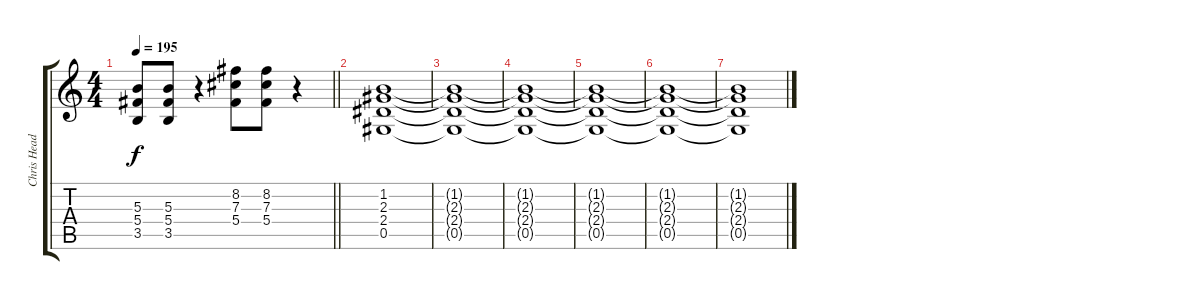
\track ("Chris Head" "Chris Head") {instrument distortionguitar}
\staff {score tabs}
\tuning (Eb4 Bb3 Gb3 Db3 Ab2 Eb2) {hide}
\ts (4 4)
\tempo 195
\clef g2
\barLineRight lightlight
\ks c
(5.3 5.4 3.5).8{dy f balance 13} (5.3 5.4 3.5).8 r.4 (8.2 7.3 5.4).8 (8.2 7.3 5.4).8 r.4 |
(1.2 2.3 2.4 0.5).1 |
(1.2{t} 2.3{t} 2.4{t} 0.5{t}).1 |
(1.2{t} 2.3{t} 2.4{t} 0.5{t}).1 |
(1.2{t} 2.3{t} 2.4{t} 0.5{t}).1 |
(1.2{t} 2.3{t} 2.4{t} 0.5{t}).1 |
(1.2{t} 2.3{t} 2.4{t} 0.5{t}).1
